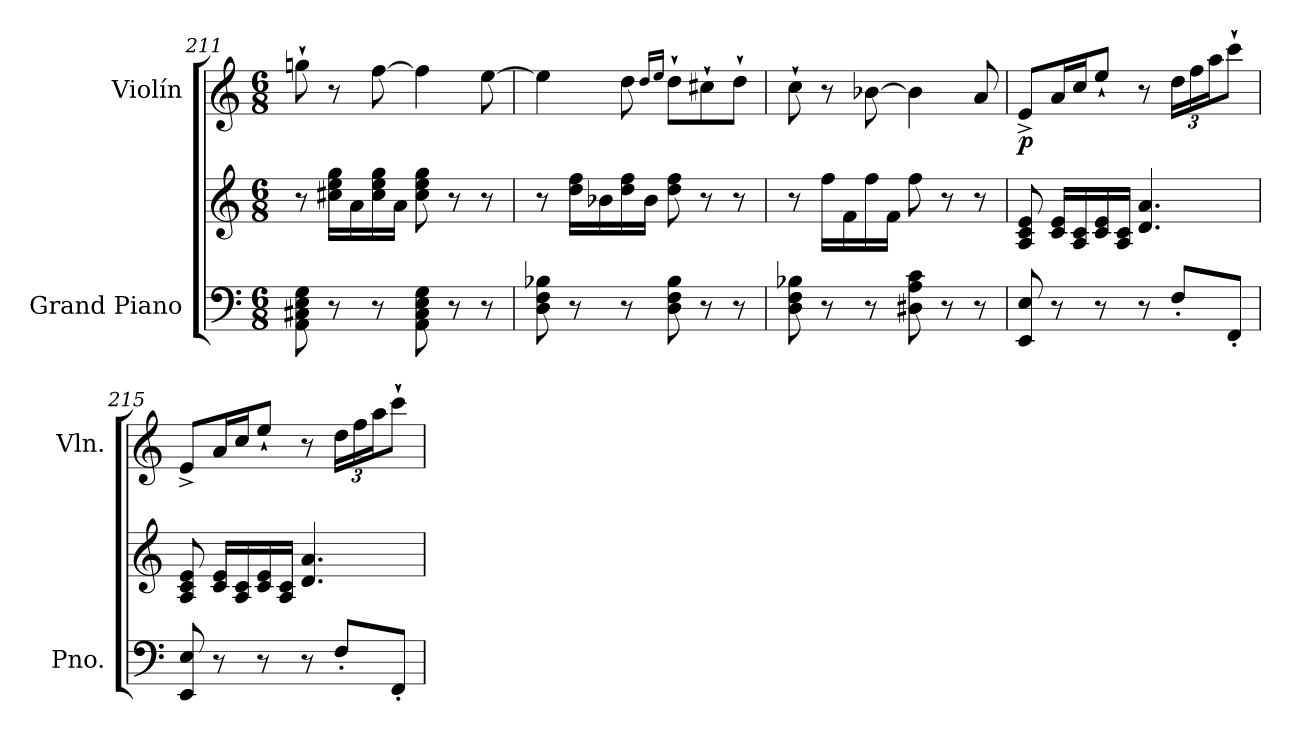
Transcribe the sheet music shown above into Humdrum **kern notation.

**kern	**kern	**kern	**dynam
*part2	*part2	*part1	*part1
*staff3	*staff2	*staff1	*staff1
*I"Grand Piano	*	*I"Violín	*
*I'Pno.	*	*I'Vln.	*
*clefF4	*clefG2	*clefG2	*
*k[]	*k[]	*k[]	*
*M6/8	*M6/8	*M6/8	*
=211	=211	=211	=211
8AA\ 8C#X\ 8E\ 8G\	8r	8ggn`\	.
8r	16cc#X\ 16ee\ 16gg\LL	8r	.
.	16a\	.	.
8r	16cc#\ 16ee\ 16gg\	[8ff\	.
.	16a\JJ	.	.
8AA\ 8C#\ 8E\ 8G\	8cc#\ 8ee\ 8gg\	4ff\]	.
8r	8r	.	.
8r	8r	[8ee\	.
=212	=212	=212	=212
8D\ 8F\ 8B-X\	8r	4ee\]	.
8r	16dd\ 16ff\LL	.	.
.	16b-X\	.	.
8r	16dd\ 16ff\	8dd\	.
.	16b-\JJ	.	.
.	.	16qdd/LL	.
.	.	16qee/JJ	.
8D\ 8F\ 8B-\	8dd\ 8ff\	8dd`\L	.
8r	8r	8cc#X`\	.
8r	8r	8dd`\J	.
=213	=213	=213	=213
8D\ 8F\ 8B-X\	8r	8cc`\	.
8r	16ff\LL	8r	.
.	16f\	.	.
8r	16ff\	[8b-X\	.
.	16f\JJ	.	.
8D#X\ 8A\ 8c\	8ff\	4b-\]	.
8r	8r	.	.
8r	8r	8a/	.
!!LO:LB:g=z
=214	=214	=214	=214
!	!	!	!LO:DY:b
8EE/ 8E/	8A/ 8c/ 8e/	8e^/L	p
8r	16c/ 16e/LL	16a/L	.
.	16A/ 16c/	16cc/J	.
8r	16c/ 16e/	8ee`/J	.
.	16A/ 16c/JJ	.	.
8r	4.d/ 4.a/	8r	.
*	*	*Xbrackettup	*
8F'/L	.	24dd\LL	.
.	.	24ff\	.
.	.	24aa\J	.
8FF'/J	.	8ccc`\J	.
=215	=215	=215	=215
8EE/ 8E/	8A/ 8c/ 8e/	8e^/L	.
8r	16c/ 16e/LL	16a/L	.
.	16A/ 16c/	16cc/J	.
8r	16c/ 16e/	8ee`/J	.
.	16A/ 16c/JJ	.	.
8r	4.d/ 4.a/	8r	.
8F'/L	.	24dd\LL	.
.	.	24ff\	.
.	.	24aa\J	.
8FF'/J	.	8ccc`\J	.
=	=	=	=
*-	*-	*-	*-
